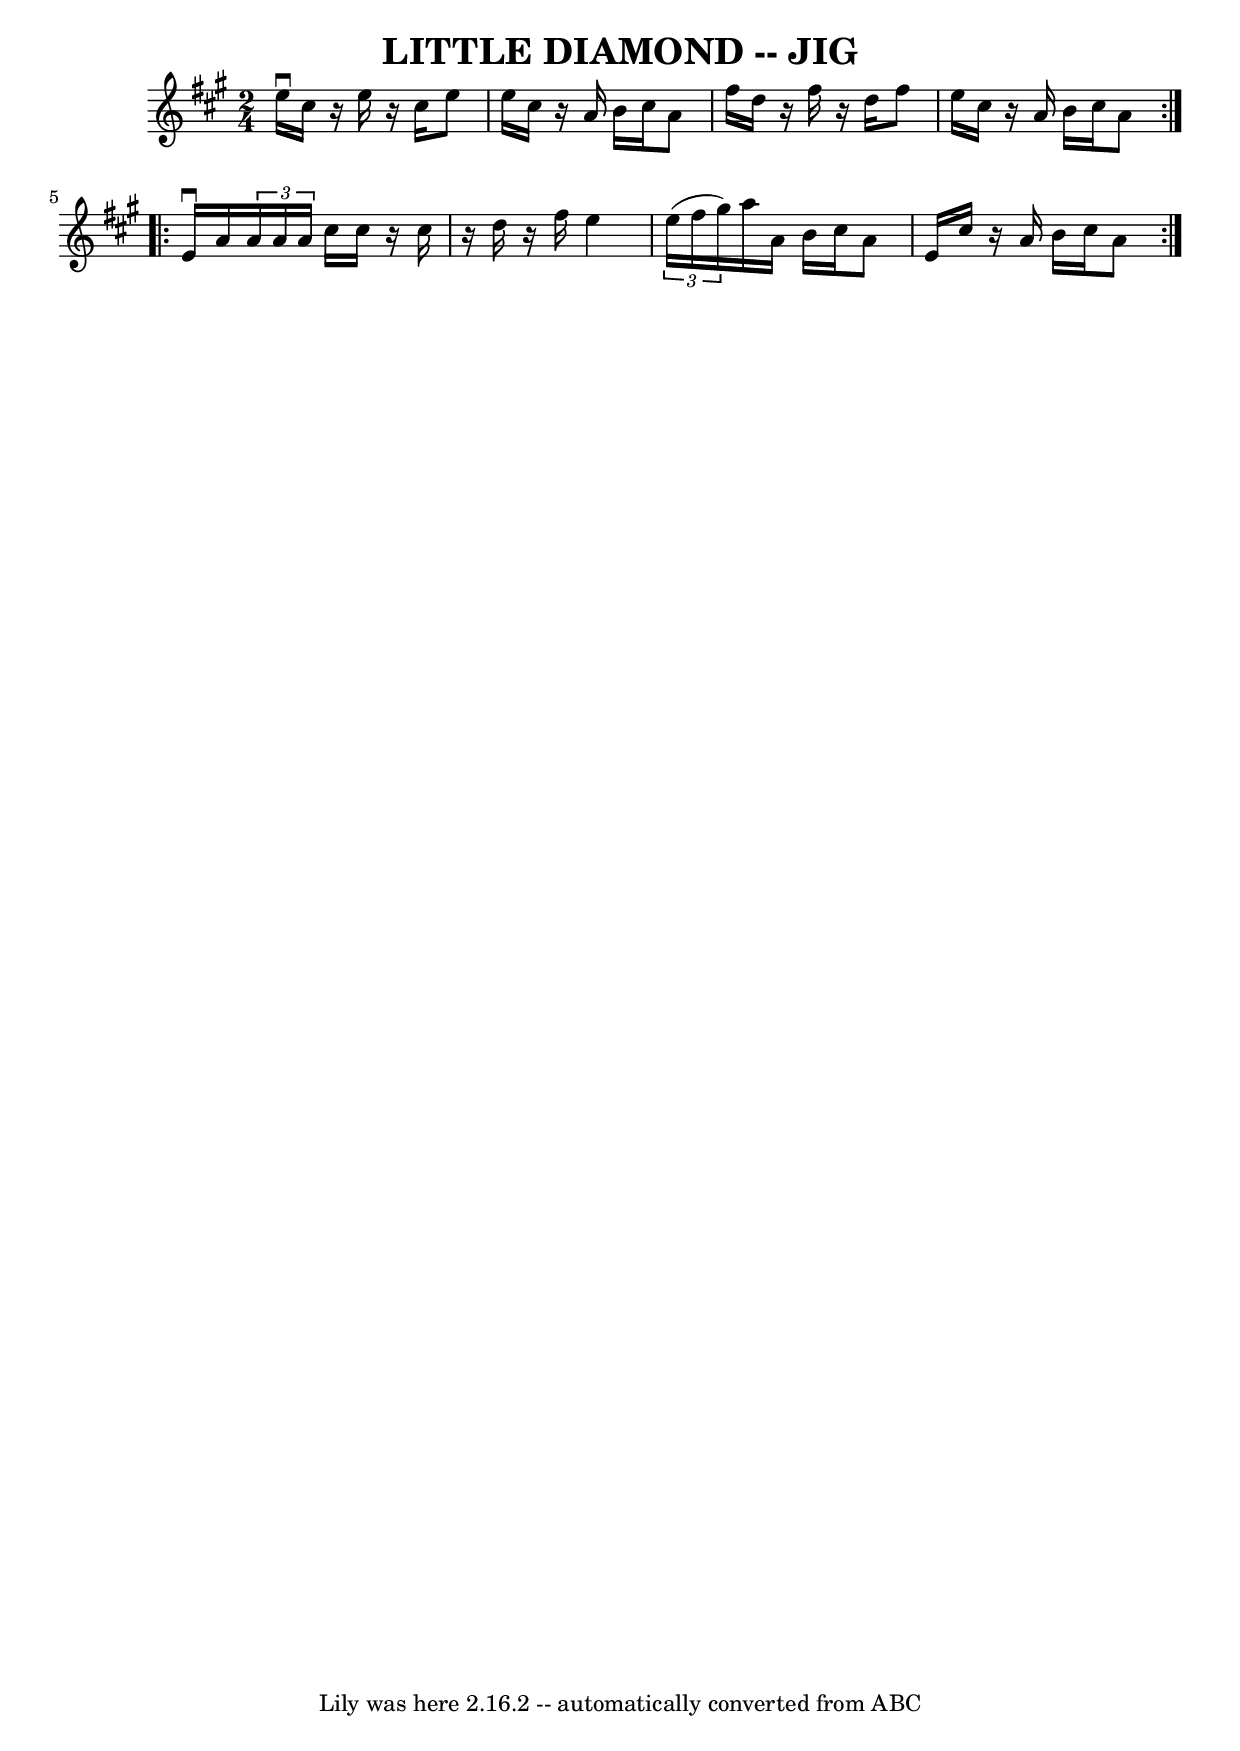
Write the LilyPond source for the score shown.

\version "2.16.2"
\include "Mammoth.ily"
\header {
	%% book = "Ryan's Mammoth Collection of Fiddle Tunes"
	crossRefNumber = "1"
	footnotes = ""
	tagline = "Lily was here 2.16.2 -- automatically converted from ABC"
	title = "LITTLE DIAMOND -- JIG"
}
voicedefault =  {


\repeat volta 2 {
\time 2/4 
\key a \major e''16^\downbow cis''16    r16 e''16    r16 cis''16 
 e''8    |
 e''16 cis''16    r16 a'16 b'16 cis''16 a'8    
|
 fis''16 d''16    r16 fis''16    r16 d''16 fis''8    |
   
e''16 cis''16    r16 a'16 b'16 cis''16 a'8    }     
\repeat volta 2 { e'16^\downbow a'16    \times 2/3 { a'16 a'16    
a'16  } cis''16 cis''16    r16 cis''16    |
   r16 d''16    r16 
fis''16 e''4    |
   \times 2/3 { e''16 (fis''16 gis''16) } 
 a''16 a'16 b'16 cis''16 a'8    |
 e'16 cis''16    r16 
a'16 b'16 cis''16 a'8    }   
}

\score{
    <<

	\context Staff="default"
	{
	    \voicedefault 
	}

    >>
	\layout {
	}
	\midi {}
}
